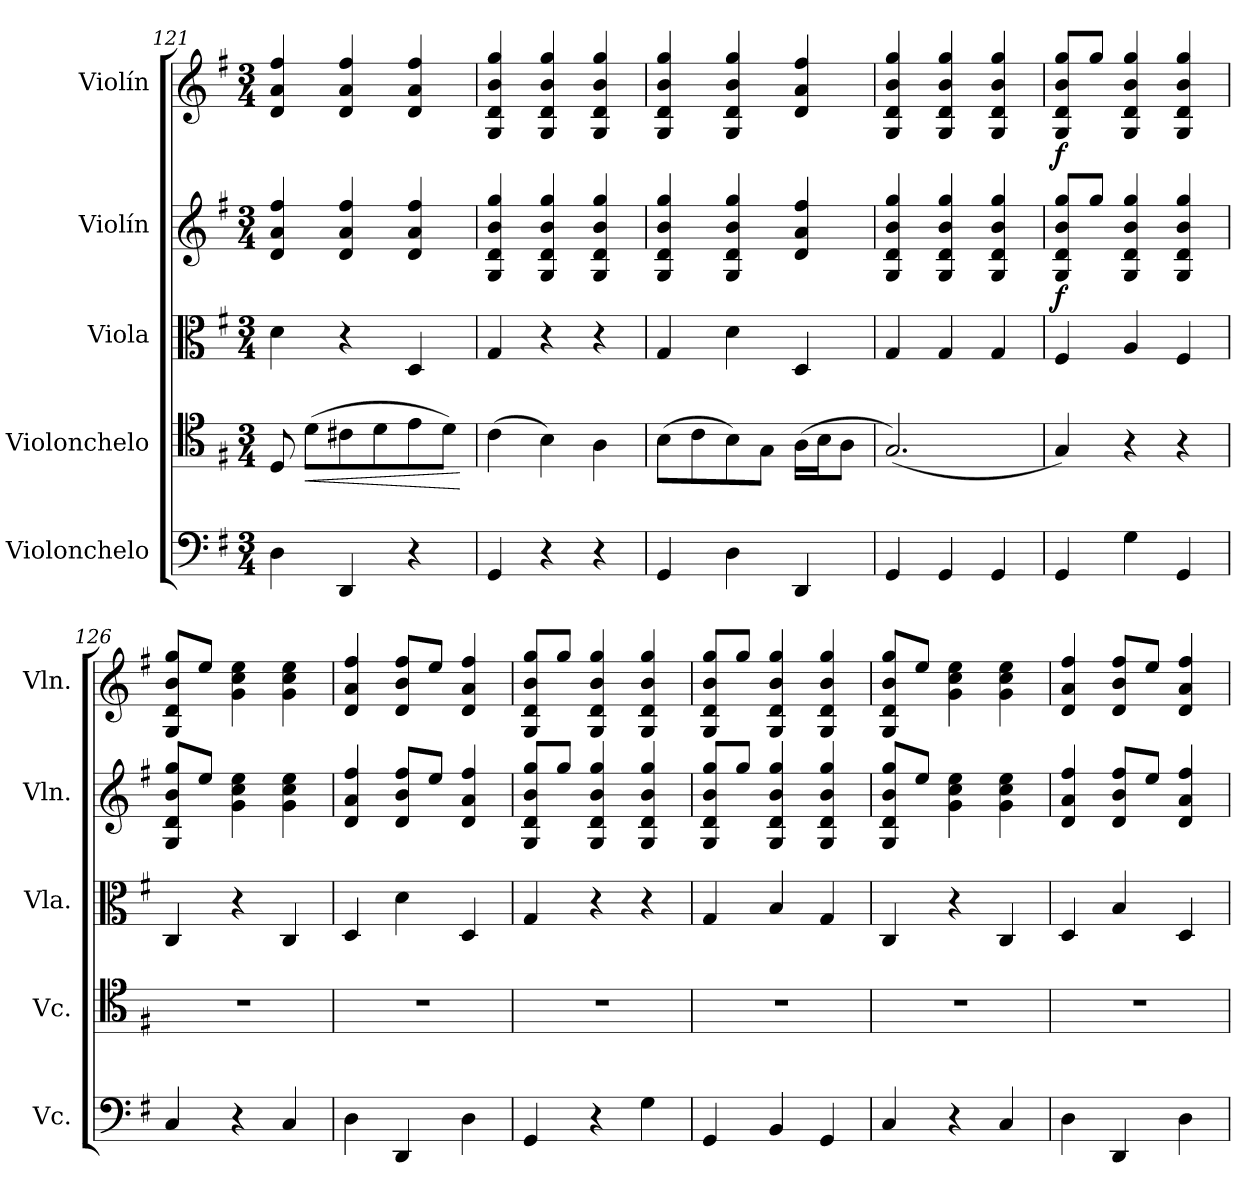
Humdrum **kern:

**kern	**kern	**dynam	**kern	**kern	**dynam	**kern	**dynam
*part5	*part4	*part4	*part3	*part2	*part2	*part1	*part1
*staff5	*staff4	*staff4	*staff3	*staff2	*staff2	*staff1	*staff1
*I"Violonchelo	*I"Violonchelo	*	*I"Viola	*I"Violín	*	*I"Violín	*
*I'Vc.	*I'Vc.	*	*I'Vla.	*I'Vln.	*	*I'Vln.	*
*clefF4	*clefC4	*	*clefC3	*clefG2	*	*clefG2	*
*k[f#]	*k[f#]	*	*k[f#]	*k[f#]	*	*k[f#]	*
*M3/4	*M3/4	*	*M3/4	*M3/4	*	*M3/4	*
=121	=121	=121	=121	=121	=121	=121	=121
4D\	8D/	.	4d\	4d/ 4a/ 4ff#/	.	4d/ 4a/ 4ff#/	.
!	!	!LO:HP:b	!	!	!	!	!
.	(8d\L	<	.	.	.	.	.
4DD/	8c#X\	.	4r	4d/ 4a/ 4ff#/	.	4d/ 4a/ 4ff#/	.
.	8d\	.	.	.	.	.	.
4r	8e\	.	4D/	4d/ 4a/ 4ff#/	.	4d/ 4a/ 4ff#/	.
.	8d\J)	.	.	.	.	.	.
.	.	[	.	.	.	.	.
=122	=122	=122	=122	=122	=122	=122	=122
4GG/	(4c\	.	4G/	4G/ 4d/ 4b/ 4gg/	.	4G/ 4d/ 4b/ 4gg/	.
4r	4B\)	.	4r	4G/ 4d/ 4b/ 4gg/	.	4G/ 4d/ 4b/ 4gg/	.
4r	4A\	.	4r	4G/ 4d/ 4b/ 4gg/	.	4G/ 4d/ 4b/ 4gg/	.
=123	=123	=123	=123	=123	=123	=123	=123
4GG/	(8B\L	.	4G/	4G/ 4d/ 4b/ 4gg/	.	4G/ 4d/ 4b/ 4gg/	.
.	8c\	.	.	.	.	.	.
4D\	8B\)	.	4d\	4G/ 4d/ 4b/ 4gg/	.	4G/ 4d/ 4b/ 4gg/	.
.	8G\J	.	.	.	.	.	.
4DD/	(16A\LL	.	4D/	4d/ 4a/ 4ff#/	.	4d/ 4a/ 4ff#/	.
.	16B\J	.	.	.	.	.	.
.	8A\J	.	.	.	.	.	.
!!LO:LB:g=z
=124	=124	=124	=124	=124	=124	=124	=124
4GG/	(2.G/)	.	4G/	4G/ 4d/ 4b/ 4gg/	.	4G/ 4d/ 4b/ 4gg/	.
4GG/	.	.	4G/	4G/ 4d/ 4b/ 4gg/	.	4G/ 4d/ 4b/ 4gg/	.
4GG/	.	.	4G/	4G/ 4d/ 4b/ 4gg/	.	4G/ 4d/ 4b/ 4gg/	.
=125	=125	=125	=125	=125	=125	=125	=125
!	!	!	!	!	!LO:DY:b	!	!LO:DY:b
4GG/	4G/)	.	4F#/	8G/ 8d/ 8b/ 8gg/L	f	8G/ 8d/ 8b/ 8gg/L	f
.	.	.	.	8gg/J	.	8gg/J	.
4G\	4r	.	4A/	4G/ 4d/ 4b/ 4gg/	.	4G/ 4d/ 4b/ 4gg/	.
4GG/	4r	.	4F#/	4G/ 4d/ 4b/ 4gg/	.	4G/ 4d/ 4b/ 4gg/	.
=126	=126	=126	=126	=126	=126	=126	=126
4C/	2.r	.	4C/	8G/ 8d/ 8b/ 8gg/L	.	8G/ 8d/ 8b/ 8gg/L	.
.	.	.	.	8ee/J	.	8ee/J	.
4r	.	.	4r	4g\ 4cc\ 4ee\	.	4g\ 4cc\ 4ee\	.
4C/	.	.	4C/	4g\ 4cc\ 4ee\	.	4g\ 4cc\ 4ee\	.
=127	=127	=127	=127	=127	=127	=127	=127
4D\	2.r	.	4D/	4d/ 4a/ 4ff#/	.	4d/ 4a/ 4ff#/	.
4DD/	.	.	4d\	8d/ 8b/ 8ff#/L	.	8d/ 8b/ 8ff#/L	.
.	.	.	.	8ee/J	.	8ee/J	.
4D\	.	.	4D/	4d/ 4a/ 4ff#/	.	4d/ 4a/ 4ff#/	.
=128	=128	=128	=128	=128	=128	=128	=128
4GG/	2.r	.	4G/	8G/ 8d/ 8b/ 8gg/L	.	8G/ 8d/ 8b/ 8gg/L	.
.	.	.	.	8gg/J	.	8gg/J	.
4r	.	.	4r	4G/ 4d/ 4b/ 4gg/	.	4G/ 4d/ 4b/ 4gg/	.
4G\	.	.	4r	4G/ 4d/ 4b/ 4gg/	.	4G/ 4d/ 4b/ 4gg/	.
=129	=129	=129	=129	=129	=129	=129	=129
4GG/	2.r	.	4G/	8G/ 8d/ 8b/ 8gg/L	.	8G/ 8d/ 8b/ 8gg/L	.
.	.	.	.	8gg/J	.	8gg/J	.
4BB/	.	.	4B/	4G/ 4d/ 4b/ 4gg/	.	4G/ 4d/ 4b/ 4gg/	.
4GG/	.	.	4G/	4G/ 4d/ 4b/ 4gg/	.	4G/ 4d/ 4b/ 4gg/	.
=130	=130	=130	=130	=130	=130	=130	=130
4C/	2.r	.	4C/	8G/ 8d/ 8b/ 8gg/L	.	8G/ 8d/ 8b/ 8gg/L	.
.	.	.	.	8ee/J	.	8ee/J	.
4r	.	.	4r	4g\ 4cc\ 4ee\	.	4g\ 4cc\ 4ee\	.
4C/	.	.	4C/	4g\ 4cc\ 4ee\	.	4g\ 4cc\ 4ee\	.
=131	=131	=131	=131	=131	=131	=131	=131
4D\	2.r	.	4D/	4d/ 4a/ 4ff#/	.	4d/ 4a/ 4ff#/	.
4DD/	.	.	4B/	8d/ 8b/ 8ff#/L	.	8d/ 8b/ 8ff#/L	.
.	.	.	.	8ee/J	.	8ee/J	.
4D\	.	.	4D/	4d/ 4a/ 4ff#/	.	4d/ 4a/ 4ff#/	.
=	=	=	=	=	=	=	=
*-	*-	*-	*-	*-	*-	*-	*-
